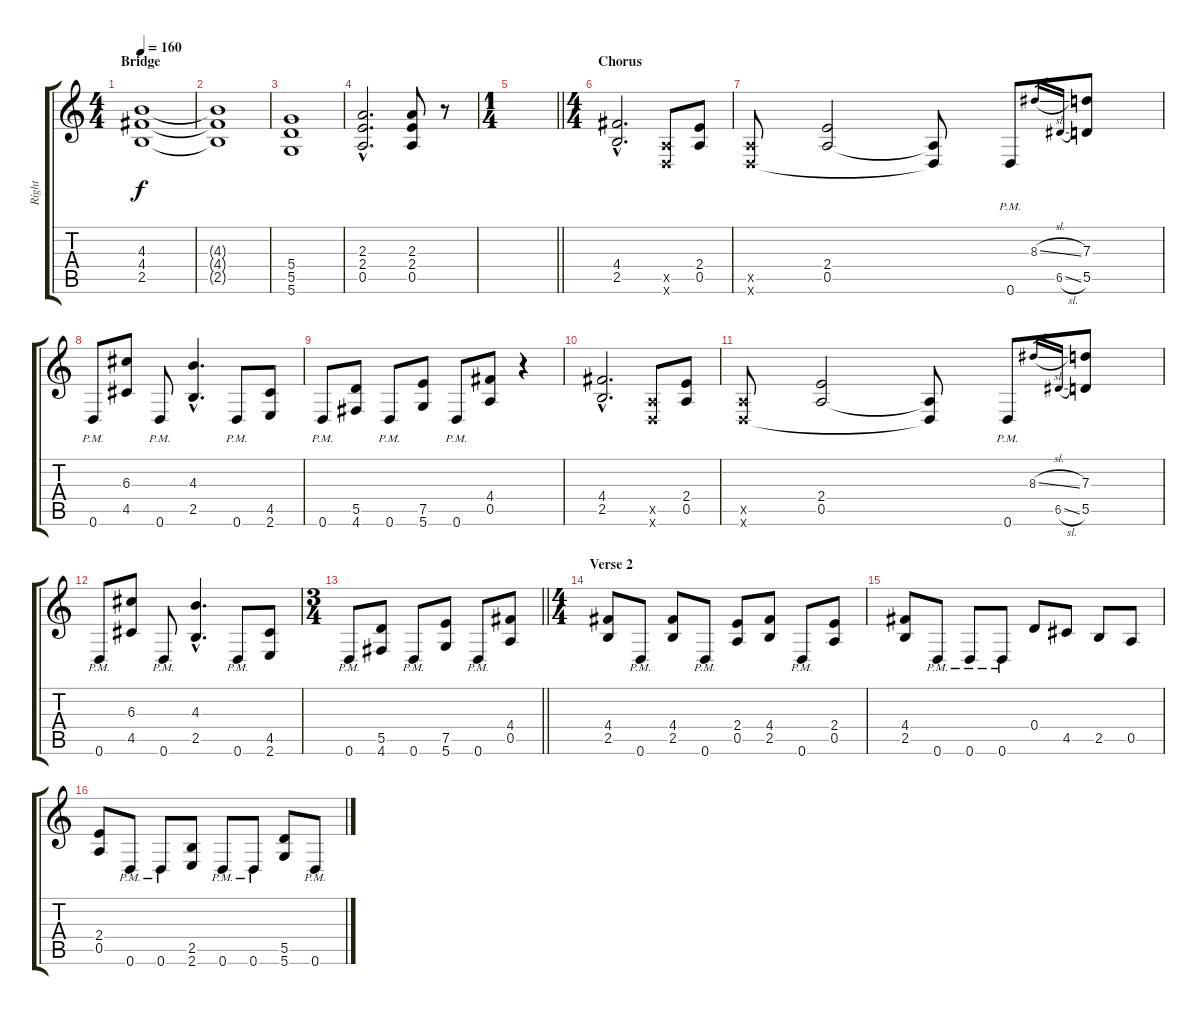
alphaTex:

\track ("Right" "Right") {instrument distortionguitar}
\staff {score tabs}
\tuning (E4 B3 G3 D3 A2 D2) {hide}
\ts (4 4)
\section ("" "Bridge")
\tempo 160
\clef g2
\ks c
(4.3 4.4 2.5).1{dy f} |
(4.3{t} 4.4{t} 2.5{t}).1 |
(5.4 5.5 5.6).1 |
(2.3{hac} 2.4{hac} 0.5{hac}).2{d} (2.3 2.4 0.5).8 r.8 |
\ts (1 4)
\barLineRight lightlight
|
\ts (4 4)
\section ("" "Chorus")
(4.4{hac} 2.5{hac}).2{d} (0.5{x} 0.6{x}).8 (2.4 0.5).8 |
(0.5{x} 0.6{x}).8 (2.4 0.5).2 (0.5{t} 0.6{t}).8 0.6{pm}.8 8.3{sl}.16{gr} 6.5{sl}.16{gr} (7.3 5.5).8 |
0.6{pm}.8 (6.3 4.5).8 0.6{pm}.8 (4.3{hac} 2.5{hac}).4{d} 0.6{pm}.8 (4.5 2.6).8 |
0.6{pm}.8 (5.5 4.6).8 0.6{pm}.8 (7.5 5.6).8 0.6{pm}.8 (4.4 0.5).8 r.4 |
(4.4{hac} 2.5{hac}).2{d} (0.5{x} 0.6{x}).8 (2.4 0.5).8 |
(0.5{x} 0.6{x}).8 (2.4 0.5).2 (0.5{t} 0.6{t}).8 0.6{pm}.8 8.3{sl}.16{gr} 6.5{sl}.16{gr} (7.3 5.5).8 |
0.6{pm}.8 (6.3 4.5).8 0.6{pm}.8 (4.3{hac} 2.5{hac}).4{d} 0.6{pm}.8 (4.5 2.6).8 |
\ts (3 4)
\barLineRight lightlight
0.6{pm}.8 (5.5 4.6).8 0.6{pm}.8 (7.5 5.6).8 0.6{pm}.8 (4.4 0.5).8 |
\ts (4 4)
\section ("" "Verse 2")
(4.4 2.5).8 0.6{pm}.8 (4.4 2.5).8 0.6{pm}.8 (2.4 0.5).8 (4.4 2.5).8 0.6{pm}.8 (2.4 0.5).8 |
(4.4 2.5).8 0.6{pm}.8 0.6{pm}.8 0.6{pm}.8 0.4.8 4.5.8 2.5.8 0.5.8 |
(2.4 0.5).8 0.6{pm}.8 0.6{pm}.8 (2.5 2.6).8 0.6{pm}.8 0.6{pm}.8 (5.5 5.6).8 0.6{pm}.8
